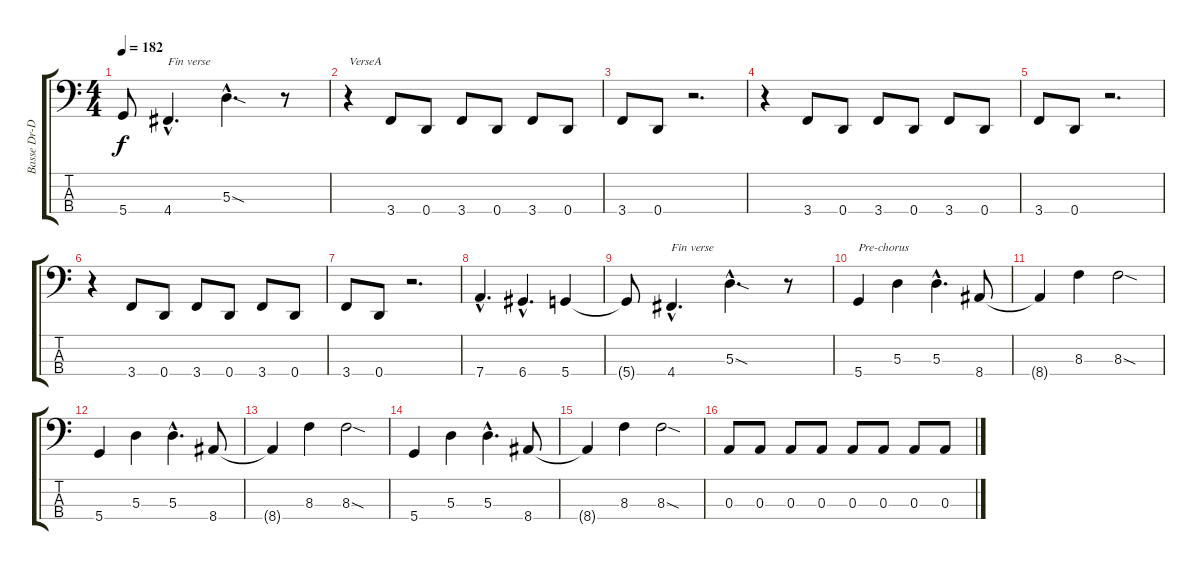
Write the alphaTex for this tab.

\track ("Basse Dr-D" "Basse Dr-D") {instrument electricbassfinger}
\staff {score tabs}
\tuning (G2 D2 A1 D1) {hide}
\ts (4 4)
\tempo 182
\clef f4
\ks c
5.4{t}.8{dy f} 4.4{hac}.4{d txt "Fin verse"} 5.3{sod hac}.4{d} r.8 |
r.4{txt "VerseA"} 3.4.8 0.4.8 3.4.8 0.4.8 3.4.8 0.4.8 |
3.4.8 0.4.8 r.2{d} |
r.4 3.4.8 0.4.8 3.4.8 0.4.8 3.4.8 0.4.8 |
3.4.8 0.4.8 r.2{d} |
r.4 3.4.8 0.4.8 3.4.8 0.4.8 3.4.8 0.4.8 |
3.4.8 0.4.8 r.2{d} |
7.4{hac}.4{d} 6.4{hac}.4{d} 5.4.4 |
5.4{t}.8 4.4{hac}.4{d txt "Fin verse"} 5.3{sod hac}.4{d} r.8 |
5.4.4{txt "Pre-chorus"} 5.3.4 5.3{hac}.4{d} 8.4.8 |
8.4{t}.4 8.3.4 8.3{sod}.2 |
5.4.4 5.3.4 5.3{hac}.4{d} 8.4.8 |
8.4{t}.4 8.3.4 8.3{sod}.2 |
5.4.4 5.3.4 5.3{hac}.4{d} 8.4.8 |
8.4{t}.4 8.3.4 8.3{sod}.2 |
0.3.8 0.3.8 0.3.8 0.3.8 0.3.8 0.3.8 0.3.8 0.3.8
